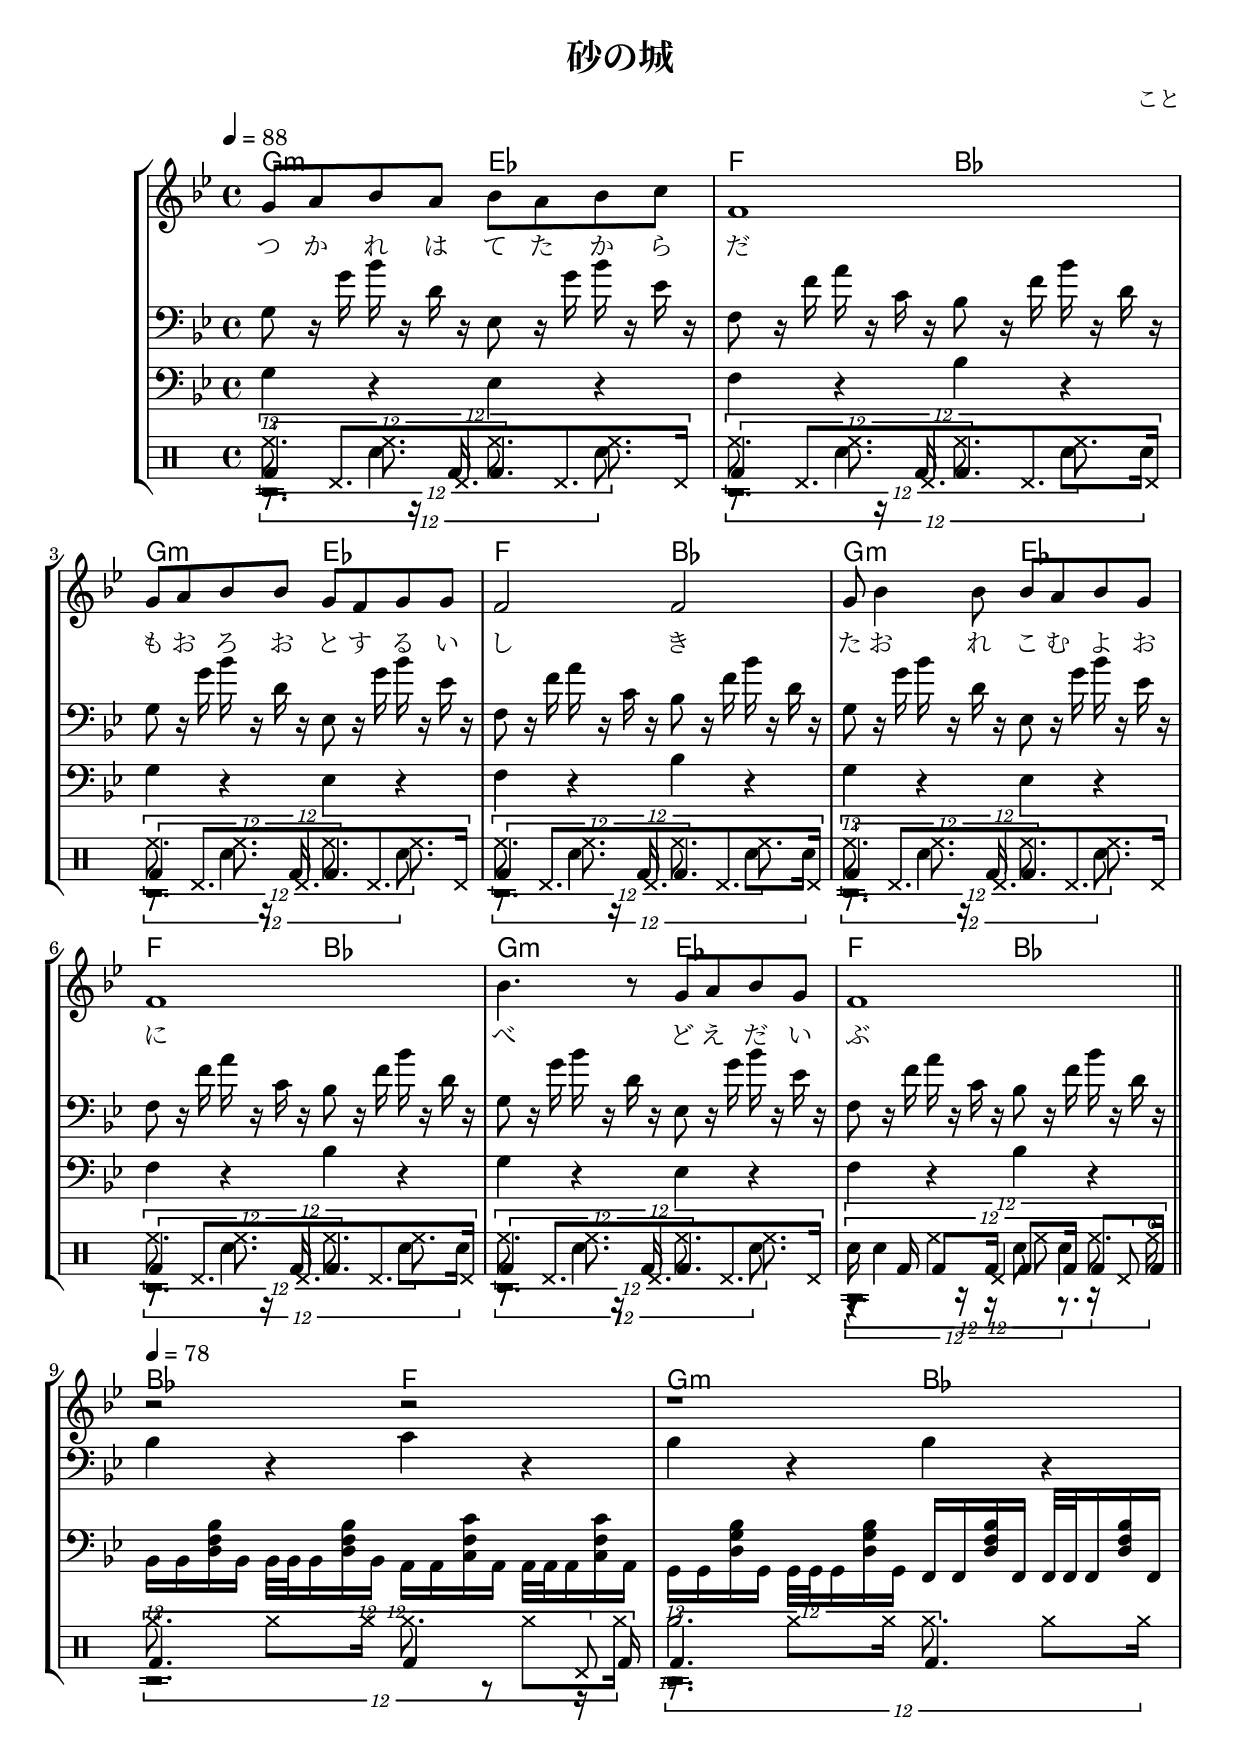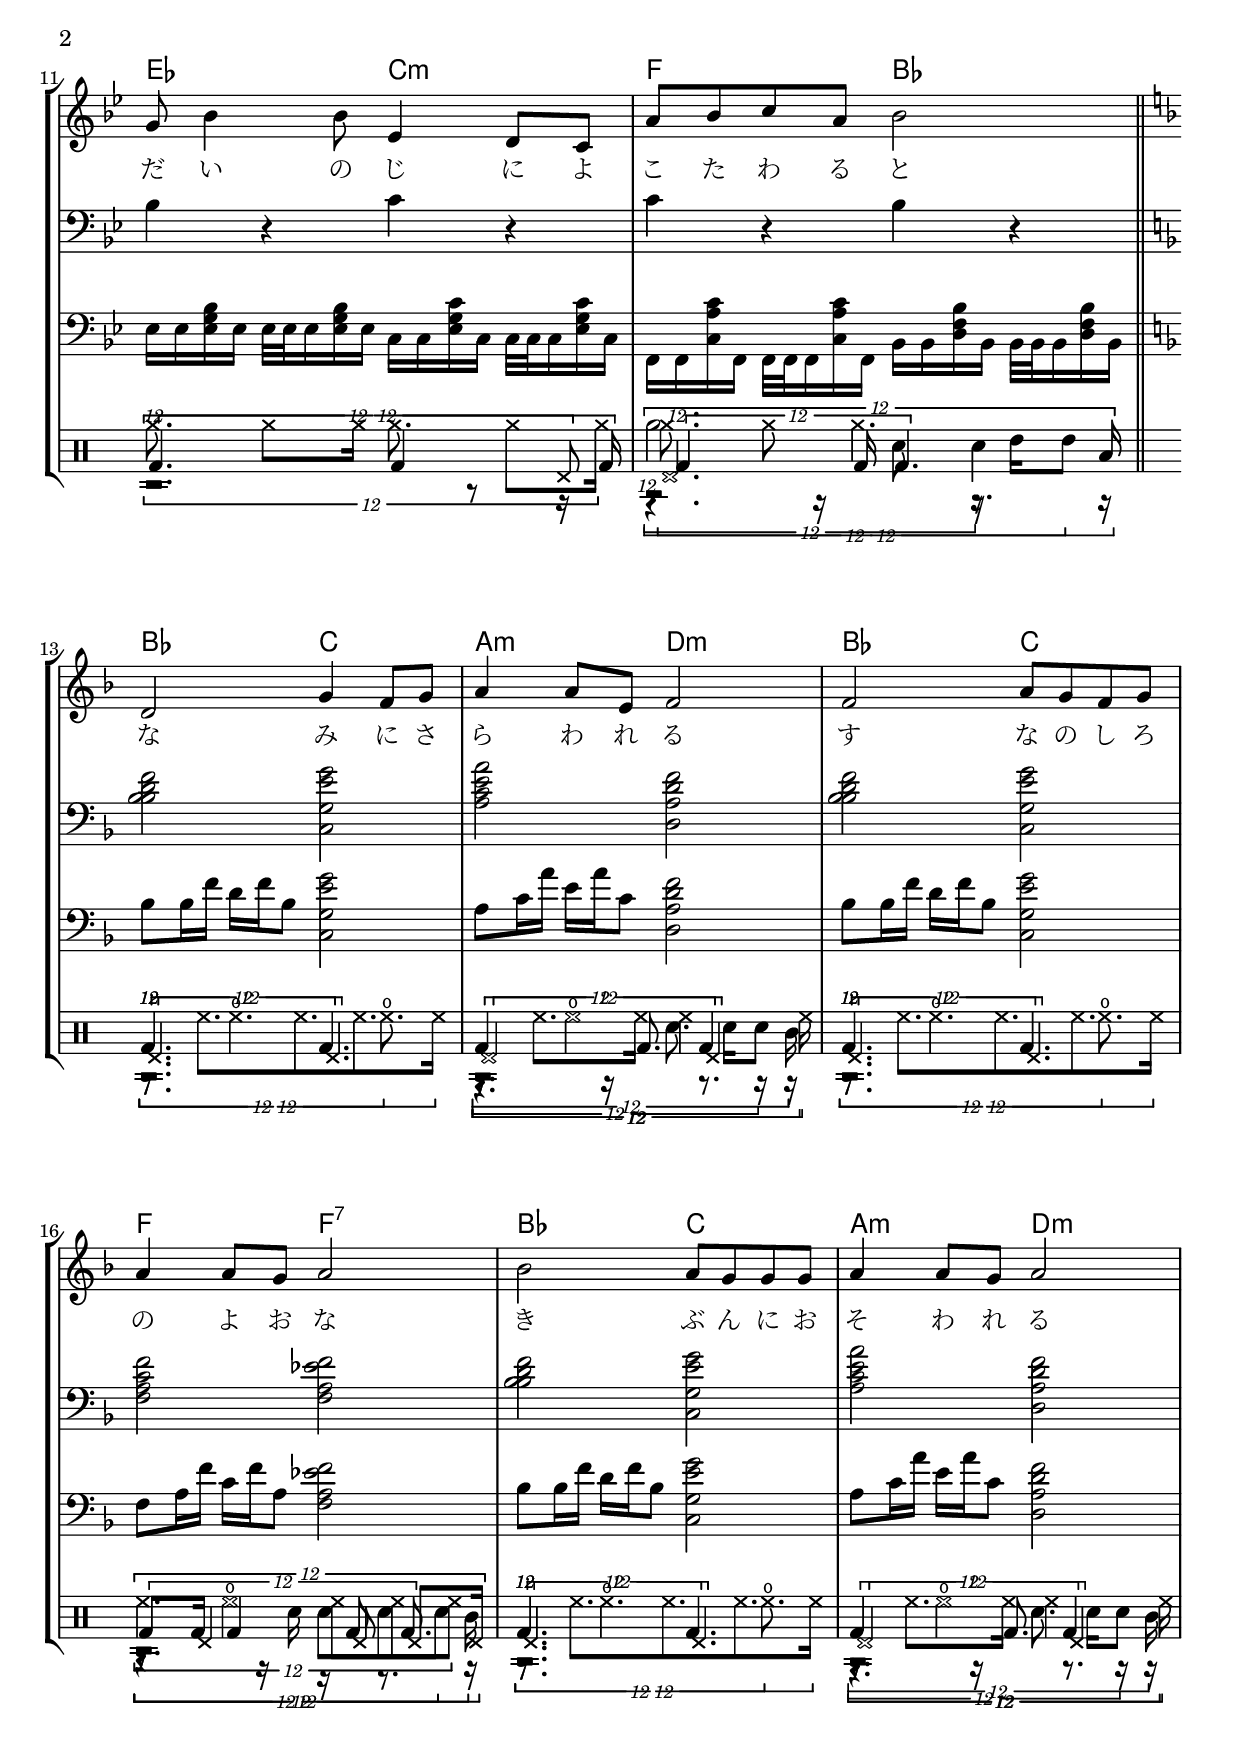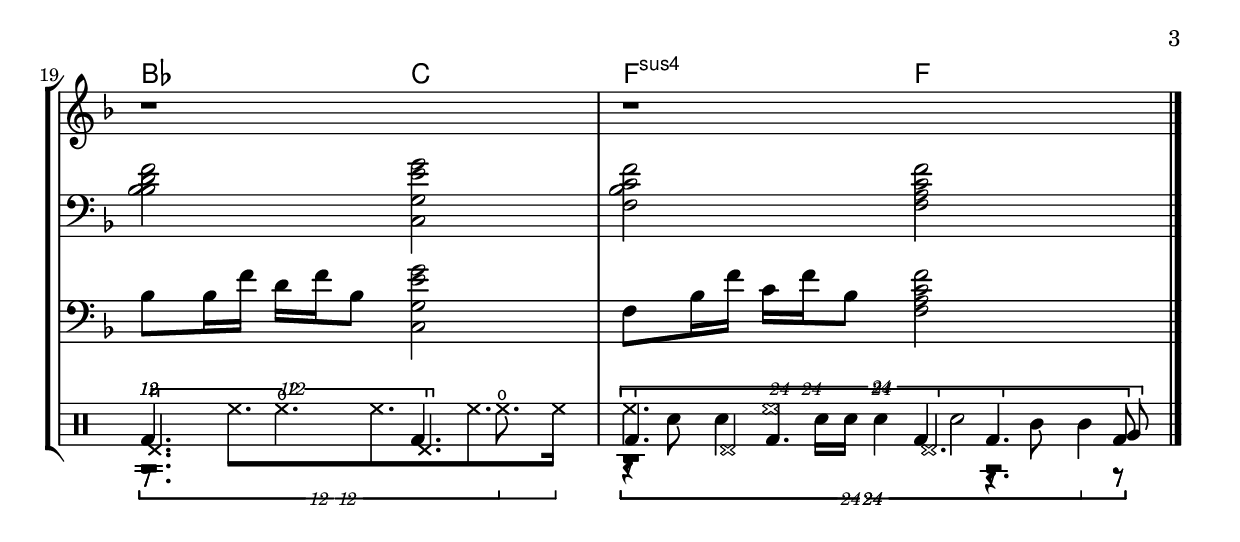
\version "2.12.1"

\header {
	title = \markup {砂の城}
	composer = \markup \center-column {こと}
}

harmony = \chordmode {
	g2:m es f bes g:m es f bes g:m es f bes g:m es f bes 

	bes f g:m bes es c:m f bes 

	bes c a:m d:m bes c f f:7 bes c a:m d:m bes c f:sus4 f 
}

melody = {
	\set Staff.midiInstrument = #"mmi0.38"
	\set Staff.midiMinimumVolume = #0.7
	\set Staff.midiMaximumVolume = #0.9
		\key bes \major
	\tempo 4 = 88
g'8  a'8  bes'8  a'8  bes'8  a'8  bes'8  c''8 
	f'1 
	g'8  a'8  bes'8  bes'8  g'8  f'8  g'8  g'8 
	f'2  f'2 
	g'8  bes'4  bes'8  bes'8  a'8  bes'8  g'8 
	f'1 
	bes'4.  r8  g'8  a'8  bes'8  g'8 
	f'1
	\set Staff.midiInstrument = #"mmi0.38"
	\set Staff.midiMinimumVolume = #0.7
	\set Staff.midiMaximumVolume = #0.9
		\tempo 4 = 78
r2 r2 
	r1 
	 g'8  bes'4  bes'8  es'4  d'8  c'8 
	a'8  bes'8  c''8  a'8  bes'2
	\set Staff.midiInstrument = #"mmi0.38"
	\set Staff.midiMinimumVolume = #0.7
	\set Staff.midiMaximumVolume = #0.9
		\key f \major
d'2  g'4  f'8  g'8 
	a'4  a'8  e'8  f'2 
	f'2  a'8  g'8  f'8  g'8 
	a'4  a'8  g'8  a'2 
	bes'2  a'8  g'8  g'8  g'8 
	a'4  a'8  g'8  a'2
	r1 r1 	\bar "|."
}

words = \lyricmode {
	つ  か  れ  は  て  た  か  ら  だ  も  お  ろ  お  と  す  る  い  し  き  た  お  れ  こ  む  よ  お  に  べ  ど  え  だ  い  ぶ  
	だ  い  の  じ  に  よ  こ  た  わ  る  と  
	な  み  に  さ  ら  わ  れ  る  す  な  の  し  ろ  の  よ  お  な  き  ぶ  ん  に  お  そ  わ  れ  る  
}

tempochange = {
	\tempo 4 = 88
	r1 | r1 | r1 | r1 | r1 | r1 | r1 | r1 \bar "||"
	\tempo 4 = 78
	r1 | r1 | r1 | r1 \bar "||"
	\tempo 4 = 78
	r1 | r1 | r1 | r1 | r1 | r1 | r1 | r1 \bar "|."
}

mainacc = {
	\clef bass
	\set Staff.midiInstrument = #"Blown Bottle"
	\set Staff.midiMinimumVolume = #0.3
	\set Staff.midiMaximumVolume = #0.6
	\key bes \major
	\tempo 4 = 88
	g8r16g'16bes'16r16d'16r16
	es8r16g'16bes'16r16es'16r16
	f8r16f'16a'16r16c'16r16
	bes8r16f'16bes'16r16d'16r16
	g8r16g'16bes'16r16d'16r16
	es8r16g'16bes'16r16es'16r16
	f8r16f'16a'16r16c'16r16
	bes8r16f'16bes'16r16d'16r16
	g8r16g'16bes'16r16d'16r16
	es8r16g'16bes'16r16es'16r16
	f8r16f'16a'16r16c'16r16
	bes8r16f'16bes'16r16d'16r16
	g8r16g'16bes'16r16d'16r16
	es8r16g'16bes'16r16es'16r16
	f8r16f'16a'16r16c'16r16
	bes8r16f'16bes'16r16d'16r16
	\bar "||"

	\set Staff.midiInstrument = #"Whistle"
	\set Staff.midiMinimumVolume = #0.3
	\set Staff.midiMaximumVolume = #0.6
	\tempo 4 = 78
	bes4 r4
	c'4 r4
	bes4 r4
	bes4 r4
	bes4 r4
	c'4 r4
	c'4 r4
	bes4 r4
	\bar "||"

	\set Staff.midiInstrument = #"Pad 4 (choir)"
	\set Staff.midiMinimumVolume = #0.3
	\set Staff.midiMaximumVolume = #0.6
	\key f \major
	<bes bes d' f'>2
	<c g e' g'>2
	<a c' e' a'>2
	<d a d' f'>2
	<bes bes d' f'>2
	<c g e' g'>2
	<f a c' f'>2
	<f a es' f'>2
	<bes bes d' f'>2
	<c g e' g'>2
	<a c' e' a'>2
	<d a d' f'>2
	<bes bes d' f'>2
	<c g e' g'>2
	<f bes c' f'>2
	<f a c' f'>2
	\bar "|."
}

subacc = {
	\clef bass
	\set Staff.midiInstrument = #"Agogo"
	\set Staff.midiMinimumVolume = #0.3
	\set Staff.midiMaximumVolume = #0.6
	\key bes \major
	\tempo 4 = 88
	g4 r4
	es4 r4
	f4 r4
	bes4 r4
	g4 r4
	es4 r4
	f4 r4
	bes4 r4
	g4 r4
	es4 r4
	f4 r4
	bes4 r4
	g4 r4
	es4 r4
	f4 r4
	bes4 r4
	\bar "||"

	\set Staff.midiInstrument = #"FX 1 (rain)"
	\set Staff.midiMinimumVolume = #0.3
	\set Staff.midiMaximumVolume = #0.6
	\tempo 4 = 78
	bes,16 bes,16 <d f bes>16 bes,16   bes,32 bes,32 bes,16 <d f bes>16 bes,16
	a,16 a,16 <c f c'>16 a,16   a,32 a,32 a,16 <c f c'>16 a,16
	g,16 g,16 <d g bes>16 g,16   g,32 g,32 g,16 <d g bes>16 g,16
	f,16 f,16 <d f bes>16 f,16   f,32 f,32 f,16 <d f bes>16 f,16
	es16 es16 <es g bes>16 es16   es32 es32 es16 <es g bes>16 es16
	c16 c16 <es g c'>16 c16   c32 c32 c16 <es g c'>16 c16
	f,16 f,16 <c a c'>16 f,16   f,32 f,32 f,16 <c a c'>16 f,16
	bes,16 bes,16 <d f bes>16 bes,16   bes,32 bes,32 bes,16 <d f bes>16 bes,16
	\bar "||"

	\set Staff.midiInstrument = #"Seashore"
	\set Staff.midiMinimumVolume = #0.3
	\set Staff.midiMaximumVolume = #0.6
	\key f \major
	bes8 bes16 f' d' f' bes8
	<c g e' g'>2
	a8 c'16 a' e' a' c'8
	<d a d' f'>2
	bes8 bes16 f' d' f' bes8
	<c g e' g'>2
	f8 a16 f' c' f' a8
	<f a es' f'>2
	bes8 bes16 f' d' f' bes8
	<c g e' g'>2
	a8 c'16 a' e' a' c'8
	<d a d' f'>2
	bes8 bes16 f' d' f' bes8
	<c g e' g'>2
	f8 bes16 f' c' f' bes8
	<f a c' f'>2
	\bar "|."
}

percA = {
	\drummode {
	\times 16/12{ hh8. hh8. hh8. hh8. } |\times 16/12{ hh8. hh8. hh8. hh8. } |\times 16/12{ hh8. hh8. hh8. hh8. } |\times 16/12{ hh8. hh8. hh8. hh8. } |\times 16/12{ hh8. hh8. hh8. hh8. } |\times 16/12{ hh8. hh8. hh8. hh8. } |\times 16/12{ hh8. hh8. hh8. hh8. } |\times 16/12{ r8. hh4 hh8 hh8. } \bar "||"
	\times 16/12{ cymr8. cymr8 cymr16 cymr8. cymr8 cymr16 } |\times 16/12{ r8. cymr8 cymr16 cymr8. cymr8 cymr16 } |\times 16/12{ cymr8. cymr8 cymr16 cymr8. cymr8 cymr16 } |\times 16/12{ cymr8. cymr8 cymr4. r16 } \bar "||"
	\times 16/12{ r8 hh8. hh8. hh8. hh16 } |\times 16/12{ r8 hh8. hh16 hh4 r16 hh16 } |\times 16/12{ r8 hh8. hh8. hh8. hh16 } |\times 16/12{ hh4. hh8 hh8 hh8 } |\times 16/12{ r8 hh8. hh8. hh8. hh16 } |\times 16/12{ r8 hh8. hh16 hh4 r16 hh16 } |\times 16/12{ r8 hh8. hh8. hh8. hh16 } |\times 16/24{ hh4. hh1 r8 } \bar "|."
	}
}

percB = {
	\drummode {
	\times 16/12{ r8. sn4. sn8. } |\times 16/12{ r8. sn4. sn8 sn16 } |\times 16/12{ r8. sn4. sn8. } |\times 16/12{ r8. sn4. sn8 sn16 } |\times 16/12{ r8. sn4. sn8. } |\times 16/12{ r8. sn4. sn8 sn16 } |\times 16/12{ r8. sn4. sn8. } |\times 16/12{ sn16 sn4 r16 sn8 sn4 } \bar "||"
	\times 16/12{ r2 r8 hhp8 } |\times 16/12{ r2. } |\times 16/12{ r2 r8 hhp8 } |\times 16/12{ hhp2. } \bar "||"
	\times 16/12{ r2. } |\times 16/12{ r4. sn8. sn16 sn8 } |\times 16/12{ r2. } |\times 16/12{ r4 r16 sn16 sn8 sn8 sn8 } |\times 16/12{ r2. } |\times 16/12{ r4. sn8. sn16 sn8 } |\times 16/12{ r2. } |\times 16/24{ r8 sn8 sn4 sn16 sn16 sn4 sn2 r8 } \bar "|."
	}
}

percC = {
	\drummode {
	\times 16/12{ bd4 r16 bd16 bd4. } |\times 16/12{ bd4 r16 bd16 bd4. } |\times 16/12{ bd4 r16 bd16 bd4. } |\times 16/12{ bd4 r16 bd16 bd4. } |\times 16/12{ bd4 r16 bd16 bd4. } |\times 16/12{ bd4 r16 bd16 bd4. } |\times 16/12{ bd4 r16 bd16 bd4. } |\times 16/12{ r8 bd16 bd8 bd16 bd8 bd16 bd8 bd16 } \bar "||"
	\times 16/12{ bd4. bd4 r16 bd16 } |\times 16/12{ bd4. bd4. } |\times 16/12{ bd4. bd4 r16 bd16 } |\times 16/12{ bd4 r16 bd16 bd4. } \bar "||"
	\times 16/12{ bd4. bd4. } |\times 16/12{ bd4 r16 bd8. bd4 } |\times 16/12{ bd4. bd4. } |\times 16/12{ bd8 bd16 bd4 bd8 bd8. } |\times 16/12{ bd4. bd4. } |\times 16/12{ bd4 r16 bd8. bd4 } |\times 16/12{ bd4. bd4. } |\times 16/24{ bd4. bd4. bd4 bd4. bd8 } \bar "|."
	}
}

percD = {
	\drummode {
	\times 16/12{ r8 hhp8. hhp8. hhp8. hhp16 } |\times 16/12{ r8 hhp8. hhp8. hhp8. hhp16 } |\times 16/12{ r8 hhp8. hhp8. hhp8. hhp16 } |\times 16/12{ r8 hhp8. hhp8. hhp8. hhp16 } |\times 16/12{ r8 hhp8. hhp8. hhp8. hhp16 } |\times 16/12{ r8 hhp8. hhp8. hhp8. hhp16 } |\times 16/12{ r8 hhp8. hhp8. hhp8. hhp16 } |\times 16/12{ r4 r16 hhp4 r16 hhp8 } \bar "||"
	\times 16/12{ r2. } |\times 16/12{ rb2. } |\times 16/12{ r2. } |\times 16/12{ rb2. } \bar "||"
	\times 16/12{ r8. hho4. hho8. } |\times 16/12{ r8. hho2 r16 } |\times 16/12{ r8. hho4. hho8. } |\times 16/12{ r8. hho2 r16 } |\times 16/12{ r8. hho4. hho8. } |\times 16/12{ r8. hho2 r16 } |\times 16/12{ r8. hho4. hho8. } |\times 16/24{ r1 r2 } \bar "|."
	}
}

percE = {
	\drummode {
	\times 16/12{ r2. } |r1 |r1 |r1 |\times 16/12{ r2. } |r1 |r1 |\times 16/12{ r2 r8. hho16 } \bar "||"
	r1 |r1 |r1 |\times 16/12{ r4. sn8 sn4 } \bar "||"
	\times 16/12{ hhp4. hhp4. } |\times 16/12{ hhp2 hhp4 } |\times 16/12{ hhp4. hhp4. } |\times 16/12{ r8 hhp4 r16 hhp8 hhp8 hhp16 } |\times 16/12{ hhp4. hhp4. } |\times 16/12{ hhp2 hhp4 } |\times 16/12{ hhp4. hhp4. } |\times 16/24{ r4 hhp2 hhp2. } \bar "|."
	}
}

percF = {
	\drummode {
	r1 | r1 | r1 | r1 | r1 | r1 | r1 | r1 \bar "||"
	r1 |r1 |r1 |\times 16/12{ r2 r16 tommh16 tommh8 } \bar "||"
	\times 16/12{ r2. } |\times 16/12{ r2 r8. tomml16 } |\times 16/12{ r2. } |\times 16/12{ r2 r8. tomml16 } |\times 16/12{ r2. } |\times 16/12{ r2 r8. tomml16 } |\times 16/12{ r2. } |\times 16/24{ r1 r8 tomml8 tomml4 } \bar "|."
	}
}

percG = {
	\drummode {
	r1 | r1 | r1 | r1 | r1 | r1 | r1 | r1 \bar "||"
	r1 |r1 |r1 |\times 16/12{ r2 r8. toml16 } \bar "||"
	r1 |r1 |r1 |r1 |r1 |r1 |r1 |\times 16/24{ r1 r4. tomfh8 } \bar "|."
	}
}

\score {
	<<
		\new StaffGroup <<
			\new ChordNames {\harmony}
			\new Voice = "melody" {\melody}
			\new Lyrics \lyricsto "melody" \words
			\new Staff = "mainacc" {\mainacc}
			\new Staff = "subacc" {\subacc}
			\new DrumStaff <<
				\new DrumVoice {\percA}
				\new DrumVoice {\percB}
				\new DrumVoice {\percC}
				\new DrumVoice {\percD}
				\new DrumVoice {\percE}
				\new DrumVoice {\percF}
				\new DrumVoice {\percG}
			>>
		>>
	>>
	\layout { }
}
